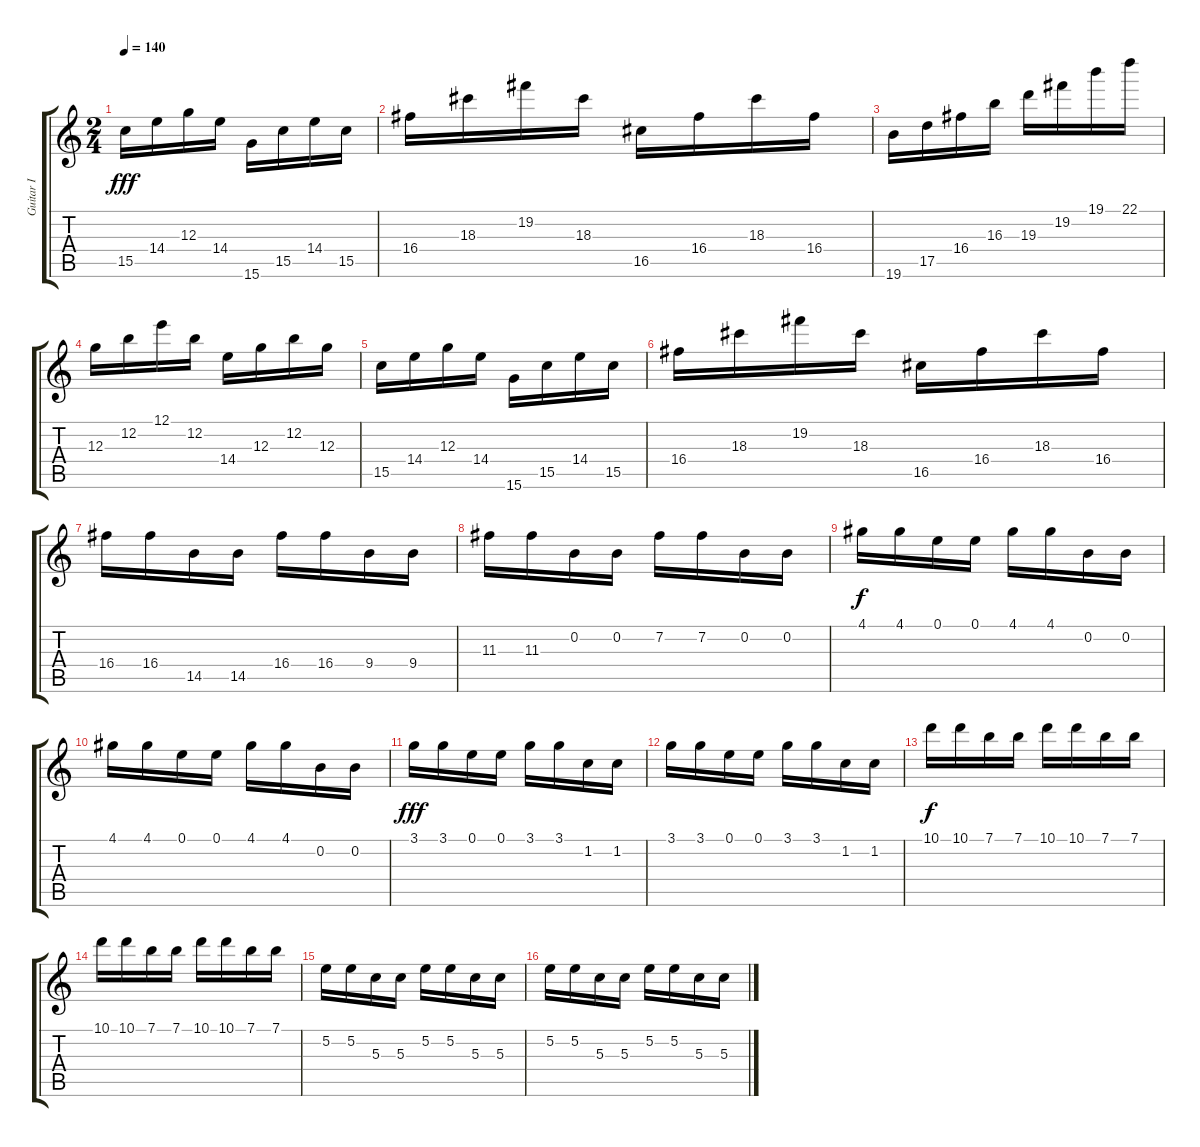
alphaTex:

\track ("Guitar I" "Guitar I") {instrument distortionguitar}
\staff {score tabs}
\tuning (E4 B3 G3 D3 A2 E2) {hide}
\ts (2 4)
\tempo 140
\clef g2
\ks c
15.5.16{dy fff} 14.4.16 12.3.16 14.4.16 15.6.16 15.5.16 14.4.16 15.5.16 |
16.4.16 18.3.16 19.2.16 18.3.16 16.5.16 16.4.16 18.3.16 16.4.16 |
19.6.16 17.5.16 16.4.16 16.3.16 19.3.16 19.2.16 19.1.16 22.1.16 |
12.3.16 12.2.16 12.1.16 12.2.16 14.4.16 12.3.16 12.2.16 12.3.16 |
15.5.16 14.4.16 12.3.16 14.4.16 15.6.16 15.5.16 14.4.16 15.5.16 |
16.4.16 18.3.16 19.2.16 18.3.16 16.5.16 16.4.16 18.3.16 16.4.16 |
16.4.16 16.4.16 14.5.16 14.5.16 16.4.16 16.4.16 9.4.16 9.4.16 |
11.3.16 11.3.16 0.2.16 0.2.16 7.2.16 7.2.16 0.2.16 0.2.16 |
4.1.16{dy f} 4.1.16 0.1.16 0.1.16 4.1.16 4.1.16 0.2.16 0.2.16 |
4.1.16 4.1.16 0.1.16 0.1.16 4.1.16 4.1.16 0.2.16 0.2.16 |
3.1.16{dy fff} 3.1.16 0.1.16 0.1.16 3.1.16 3.1.16 1.2.16 1.2.16 |
3.1.16 3.1.16 0.1.16 0.1.16 3.1.16 3.1.16 1.2.16 1.2.16 |
10.1.16{dy f} 10.1.16 7.1.16 7.1.16 10.1.16 10.1.16 7.1.16 7.1.16 |
10.1.16 10.1.16 7.1.16 7.1.16 10.1.16 10.1.16 7.1.16 7.1.16 |
5.2.16 5.2.16 5.3.16 5.3.16 5.2.16 5.2.16 5.3.16 5.3.16 |
5.2.16 5.2.16 5.3.16 5.3.16 5.2.16 5.2.16 5.3.16 5.3.16
